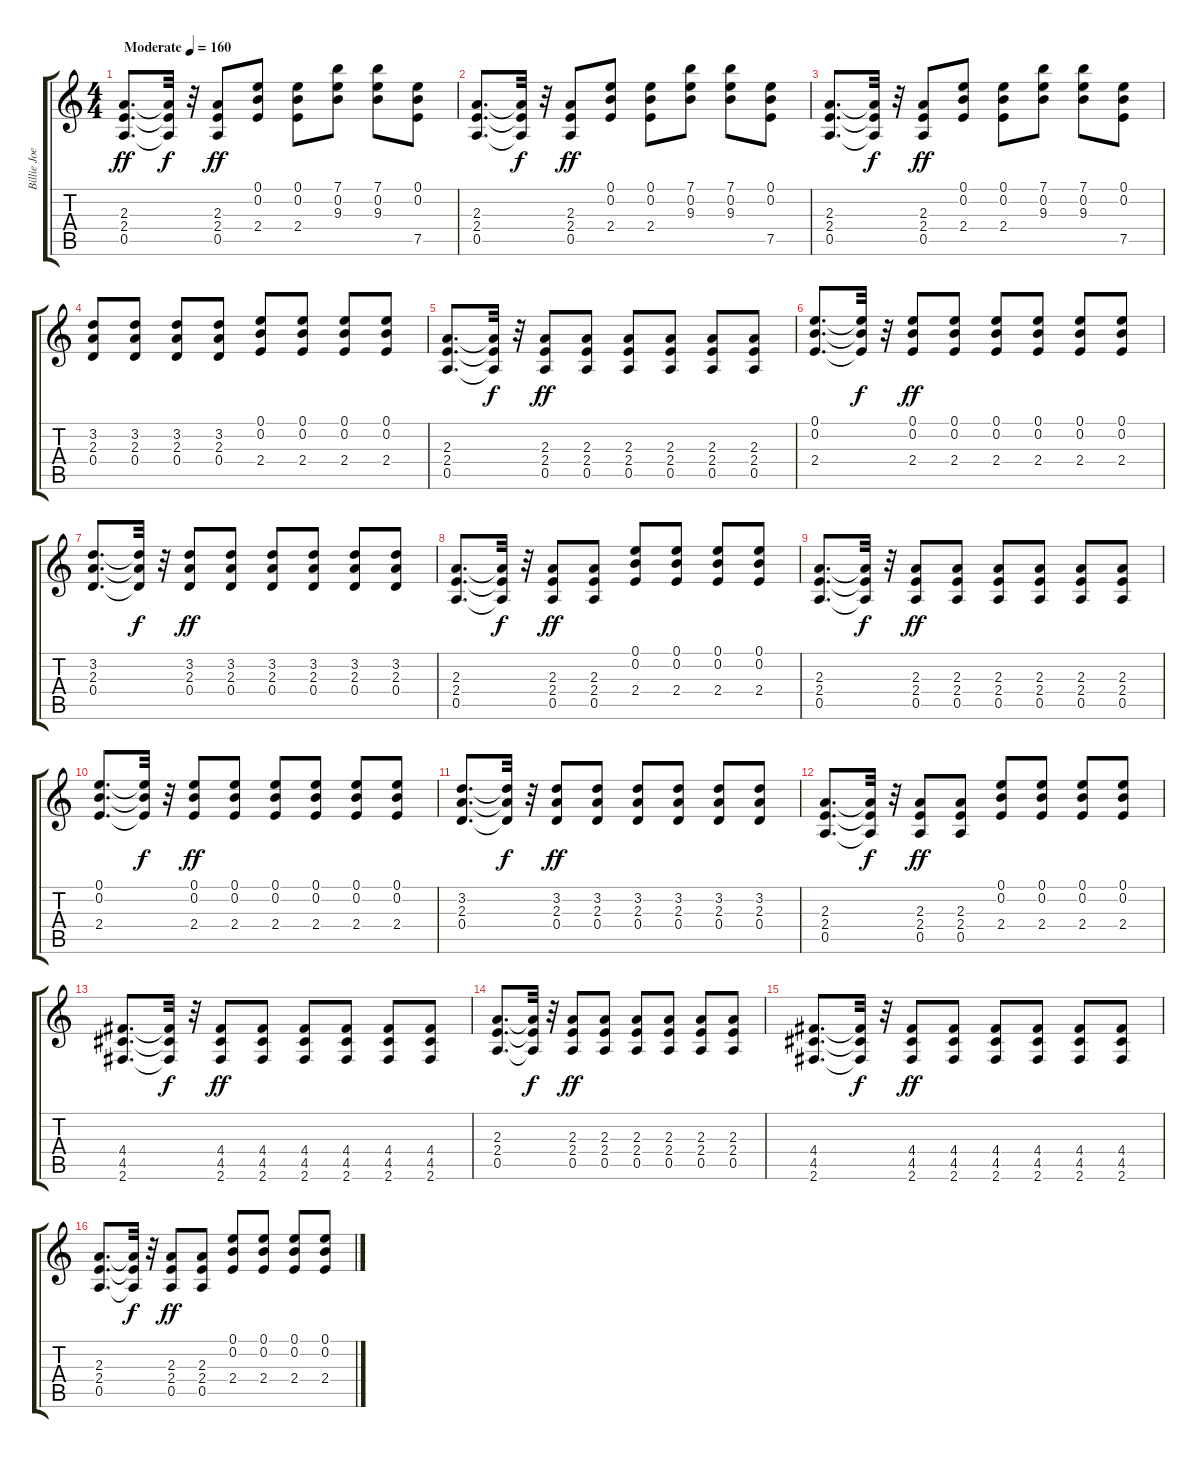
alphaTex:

\track ("Billie Joe - Elec. Guita" "Billie Joe") {instrument overdrivenguitar}
\staff {score tabs}
\tuning (E4 B3 G3 D3 A2 E2) {hide}
\ts (4 4)
\tempo (160 "Moderate")
\clef g2
\ks c
(2.3 2.4 0.5).8{d dy ff instrument overdrivenguitar} (2.3{t} 2.4{t} 0.5{t}).32{dy f} r.32 (2.3 2.4 0.5).8{dy ff} (0.1 0.2 2.4).8 (0.1 0.2 2.4).8 (7.1 0.2 9.3).8 (7.1 0.2 9.3).8 (0.1 0.2 7.5).8 |
(2.3 2.4 0.5).8{d} (2.3{t} 2.4{t} 0.5{t}).32{dy f} r.32 (2.3 2.4 0.5).8{dy ff} (0.1 0.2 2.4).8 (0.1 0.2 2.4).8 (7.1 0.2 9.3).8 (7.1 0.2 9.3).8 (0.1 0.2 7.5).8 |
(2.3 2.4 0.5).8{d} (2.3{t} 2.4{t} 0.5{t}).32{dy f} r.32 (2.3 2.4 0.5).8{dy ff} (0.1 0.2 2.4).8 (0.1 0.2 2.4).8 (7.1 0.2 9.3).8 (7.1 0.2 9.3).8 (0.1 0.2 7.5).8 |
(3.2 2.3 0.4).8 (3.2 2.3 0.4).8 (3.2 2.3 0.4).8 (3.2 2.3 0.4).8 (0.1 0.2 2.4).8 (0.1 0.2 2.4).8 (0.1 0.2 2.4).8 (0.1 0.2 2.4).8 |
(2.3 2.4 0.5).8{d} (2.3{t} 2.4{t} 0.5{t}).32{dy f} r.32 (2.3 2.4 0.5).8{dy ff} (2.3 2.4 0.5).8 (2.3 2.4 0.5).8 (2.3 2.4 0.5).8 (2.3 2.4 0.5).8 (2.3 2.4 0.5).8 |
(0.1 0.2 2.4).8{d} (0.1{t} 0.2{t} 2.4{t}).32{dy f} r.32 (0.1 0.2 2.4).8{dy ff} (0.1 0.2 2.4).8 (0.1 0.2 2.4).8 (0.1 0.2 2.4).8 (0.1 0.2 2.4).8 (0.1 0.2 2.4).8 |
(3.2 2.3 0.4).8{d} (3.2{t} 2.3{t} 0.4{t}).32{dy f} r.32 (3.2 2.3 0.4).8{dy ff} (3.2 2.3 0.4).8 (3.2 2.3 0.4).8 (3.2 2.3 0.4).8 (3.2 2.3 0.4).8 (3.2 2.3 0.4).8 |
(2.3 2.4 0.5).8{d} (2.3{t} 2.4{t} 0.5{t}).32{dy f} r.32 (2.3 2.4 0.5).8{dy ff} (2.3 2.4 0.5).8 (0.1 0.2 2.4).8 (0.1 0.2 2.4).8 (0.1 0.2 2.4).8 (0.1 0.2 2.4).8 |
(2.3 2.4 0.5).8{d} (2.3{t} 2.4{t} 0.5{t}).32{dy f} r.32 (2.3 2.4 0.5).8{dy ff} (2.3 2.4 0.5).8 (2.3 2.4 0.5).8 (2.3 2.4 0.5).8 (2.3 2.4 0.5).8 (2.3 2.4 0.5).8 |
(0.1 0.2 2.4).8{d} (0.1{t} 0.2{t} 2.4{t}).32{dy f} r.32 (0.1 0.2 2.4).8{dy ff} (0.1 0.2 2.4).8 (0.1 0.2 2.4).8 (0.1 0.2 2.4).8 (0.1 0.2 2.4).8 (0.1 0.2 2.4).8 |
(3.2 2.3 0.4).8{d} (3.2{t} 2.3{t} 0.4{t}).32{dy f} r.32 (3.2 2.3 0.4).8{dy ff} (3.2 2.3 0.4).8 (3.2 2.3 0.4).8 (3.2 2.3 0.4).8 (3.2 2.3 0.4).8 (3.2 2.3 0.4).8 |
(2.3 2.4 0.5).8{d} (2.3{t} 2.4{t} 0.5{t}).32{dy f} r.32 (2.3 2.4 0.5).8{dy ff} (2.3 2.4 0.5).8 (0.1 0.2 2.4).8 (0.1 0.2 2.4).8 (0.1 0.2 2.4).8 (0.1 0.2 2.4).8 |
(4.4 4.5 2.6).8{d} (4.4{t} 4.5{t} 2.6{t}).32{dy f} r.32 (4.4 4.5 2.6).8{dy ff} (4.4 4.5 2.6).8 (4.4 4.5 2.6).8 (4.4 4.5 2.6).8 (4.4 4.5 2.6).8 (4.4 4.5 2.6).8 |
(2.3 2.4 0.5).8{d} (2.3{t} 2.4{t} 0.5{t}).32{dy f} r.32 (2.3 2.4 0.5).8{dy ff} (2.3 2.4 0.5).8 (2.3 2.4 0.5).8 (2.3 2.4 0.5).8 (2.3 2.4 0.5).8 (2.3 2.4 0.5).8 |
(4.4 4.5 2.6).8{d} (4.4{t} 4.5{t} 2.6{t}).32{dy f} r.32 (4.4 4.5 2.6).8{dy ff} (4.4 4.5 2.6).8 (4.4 4.5 2.6).8 (4.4 4.5 2.6).8 (4.4 4.5 2.6).8 (4.4 4.5 2.6).8 |
(2.3 2.4 0.5).8{d} (2.3{t} 2.4{t} 0.5{t}).32{dy f} r.32 (2.3 2.4 0.5).8{dy ff} (2.3 2.4 0.5).8 (0.1 0.2 2.4).8 (0.1 0.2 2.4).8 (0.1 0.2 2.4).8 (0.1 0.2 2.4).8
